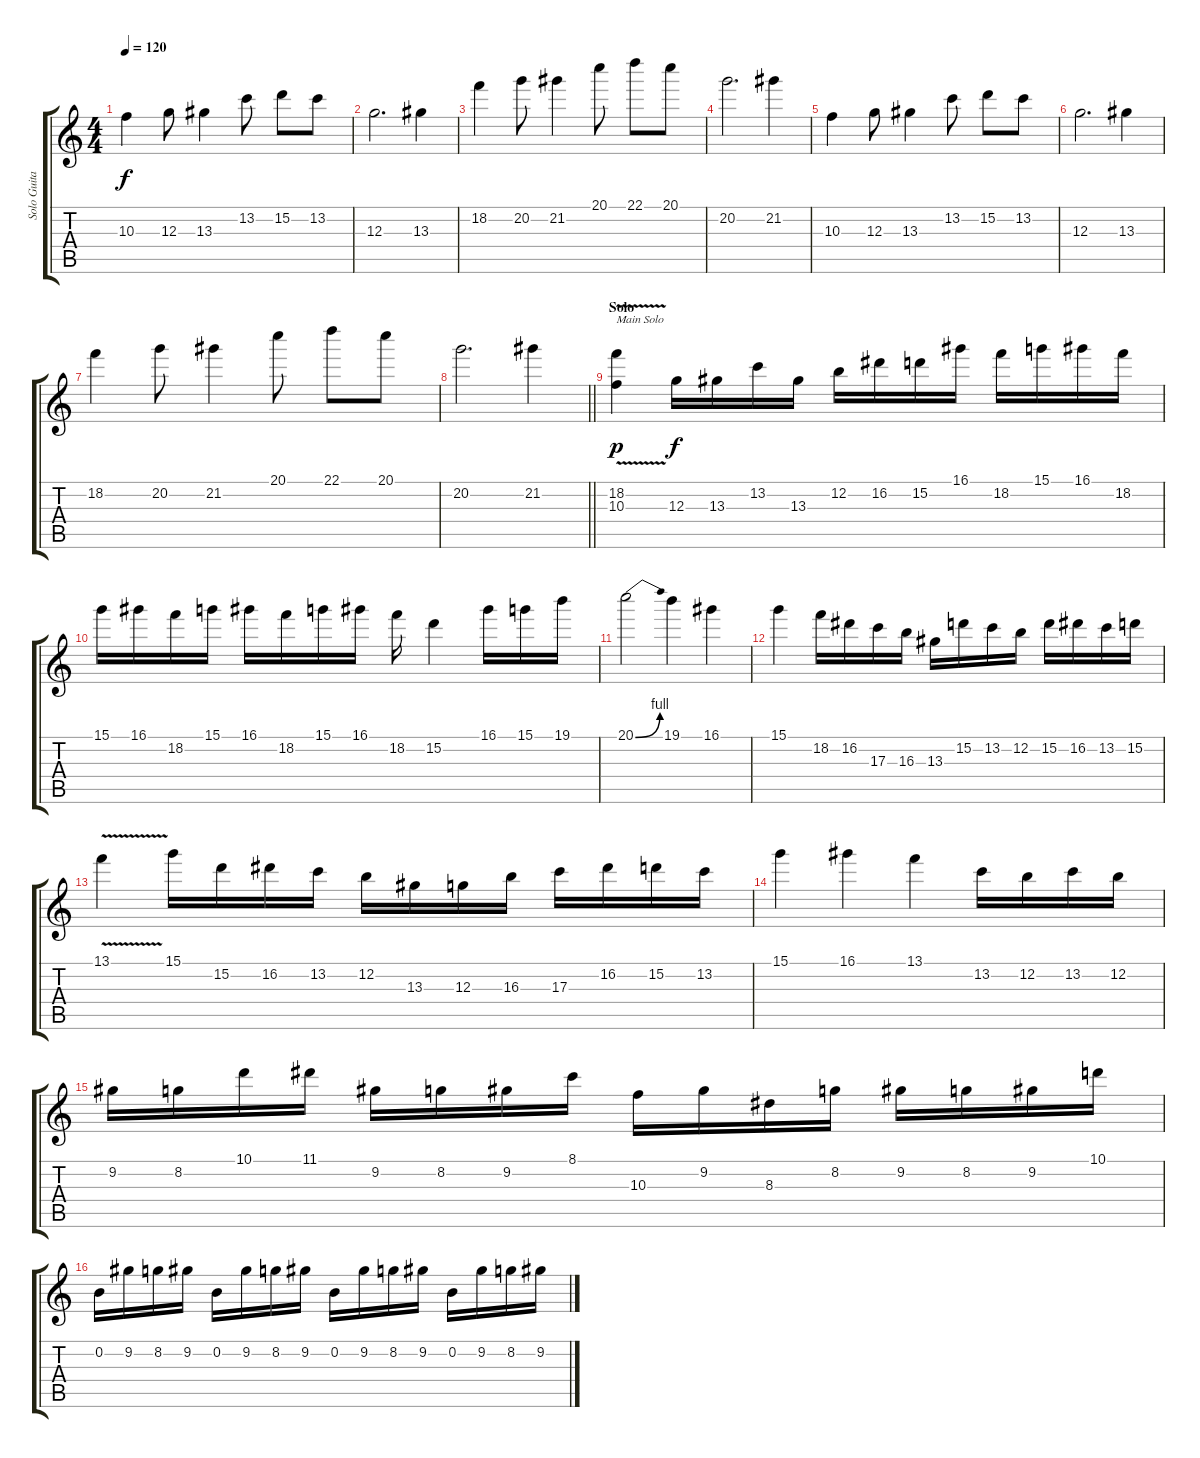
\track ("Solo Guitar" "Solo Guita") {instrument overdrivenguitar}
\staff {score tabs}
\tuning (E4 B3 G3 D3 A2 E2) {hide}
\ts (4 4)
\tempo 120
\clef g2
\ks c
10.3.4{dy f} 12.3.8 13.3.4 13.2.8 15.2.8 13.2.8 |
12.3.2{d} 13.3.4 |
18.2.4 20.2.8 21.2.4 20.1.8 22.1.8 20.1.8 |
20.2.2{d} 21.2.4 |
10.3.4 12.3.8 13.3.4 13.2.8 15.2.8 13.2.8 |
12.3.2{d} 13.3.4 |
18.2.4 20.2.8 21.2.4 20.1.8 22.1.8 20.1.8 |
\barLineRight lightlight
20.2.2{d} 21.2.4 |
\section ("" "Solo")
(18.2{v} 10.3).4{txt "Main Solo" dy p volume 15} 12.3.16{dy f} 13.3.16 13.2.16 13.3.16 12.2.16 16.2.16 15.2.16 16.1.16 18.2.16 15.1.16 16.1.16 18.2.16 |
15.1.16 16.1.16 18.2.16 15.1.16 16.1.16 18.2.16 15.1.16 16.1.16 18.2.16 15.2.4 16.1.16 15.1.16 19.1.16 |
20.1{be (bend 0 0 60 4)}.2 19.1.4 16.1.4 |
15.1.4 18.2.16 16.2.16 17.3.16 16.3.16 13.3.16 15.2.16 13.2.16 12.2.16 15.2.16 16.2.16 13.2.16 15.2.16 |
13.1{v}.4 15.1.16 15.2.16 16.2.16 13.2.16 12.2.16 13.3.16 12.3.16 16.3.16 17.3.16 16.2.16 15.2.16 13.2.16 |
15.1.4 16.1.4 13.1.4 13.2.16 12.2.16 13.2.16 12.2.16 |
9.2.16 8.2.16 10.1.16 11.1.16 9.2.16 8.2.16 9.2.16 8.1.16 10.3.16 9.2.16 8.3.16 8.2.16 9.2.16 8.2.16 9.2.16 10.1.16 |
0.2.16 9.2.16 8.2.16 9.2.16 0.2.16 9.2.16 8.2.16 9.2.16 0.2.16 9.2.16 8.2.16 9.2.16 0.2.16 9.2.16 8.2.16 9.2.16
